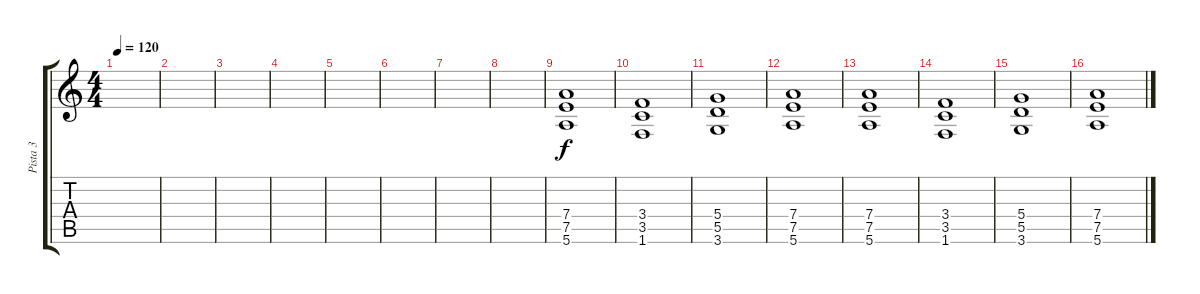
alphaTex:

\track ("Pista 3" "Pista 3") {instrument acousticguitarnylon}
\staff {score tabs}
\tuning (E4 B3 G3 D3 A2 E2) {hide}
\ts (4 4)
\tempo 120
\clef g2
\ks c
|
|
|
|
|
|
|
|
(7.4 7.5 5.6).1 |
(3.4 3.5 1.6).1 |
(5.4 5.5 3.6).1 |
(7.4 7.5 5.6).1 |
(7.4 7.5 5.6).1 |
(3.4 3.5 1.6).1 |
(5.4 5.5 3.6).1 |
(7.4 7.5 5.6).1
